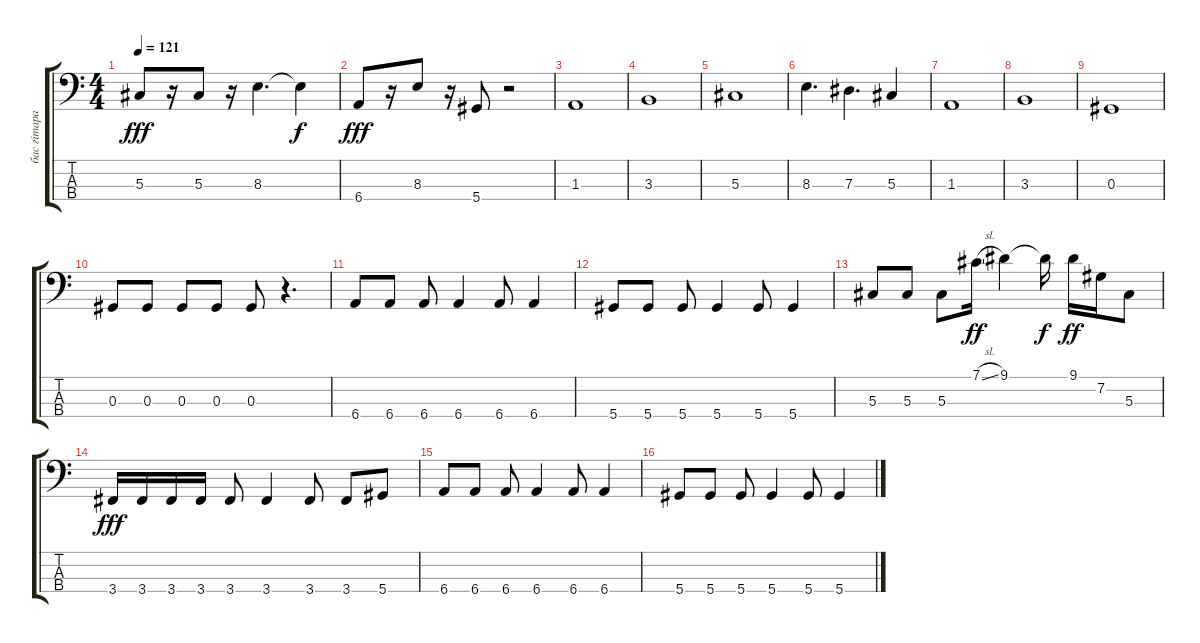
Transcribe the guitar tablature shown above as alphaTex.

\track ("бас гiтара Алесь " "бас гiтара") {instrument electricbassfinger}
\staff {score tabs}
\tuning (Gb2 Db2 Ab1 Eb1) {hide}
\ts (4 4)
\tempo 121
\clef f4
\ks c
5.3.8{dy fff} r.16 5.3.8 r.16 8.3.4{d} 8.3{t}.4{dy f} |
6.4.8{dy fff} r.16 8.3.8 r.16 5.4.8 r.2 |
1.3.1 |
3.3.1 |
5.3.1 |
8.3.4{d} 7.3.4{d} 5.3.4 |
1.3.1 |
3.3.1 |
0.3.1 |
0.3.8 0.3.8 0.3.8 0.3.8 0.3.8 r.4{d} |
6.4.8 6.4.8 6.4.8 6.4.4 6.4.8 6.4.4 |
5.4.8 5.4.8 5.4.8 5.4.4 5.4.8 5.4.4 |
5.3.8 5.3.8 5.3.8 7.1{sl}.16{dy ff} 9.1.4 9.1{t}.16{dy f} 9.1.16{dy ff} 7.2.16 5.3.8 |
3.4.16{dy fff} 3.4.16 3.4.16 3.4.16 3.4.8 3.4.4 3.4.8 3.4.8 5.4.8 |
6.4.8 6.4.8 6.4.8 6.4.4 6.4.8 6.4.4 |
5.4.8 5.4.8 5.4.8 5.4.4 5.4.8 5.4.4
